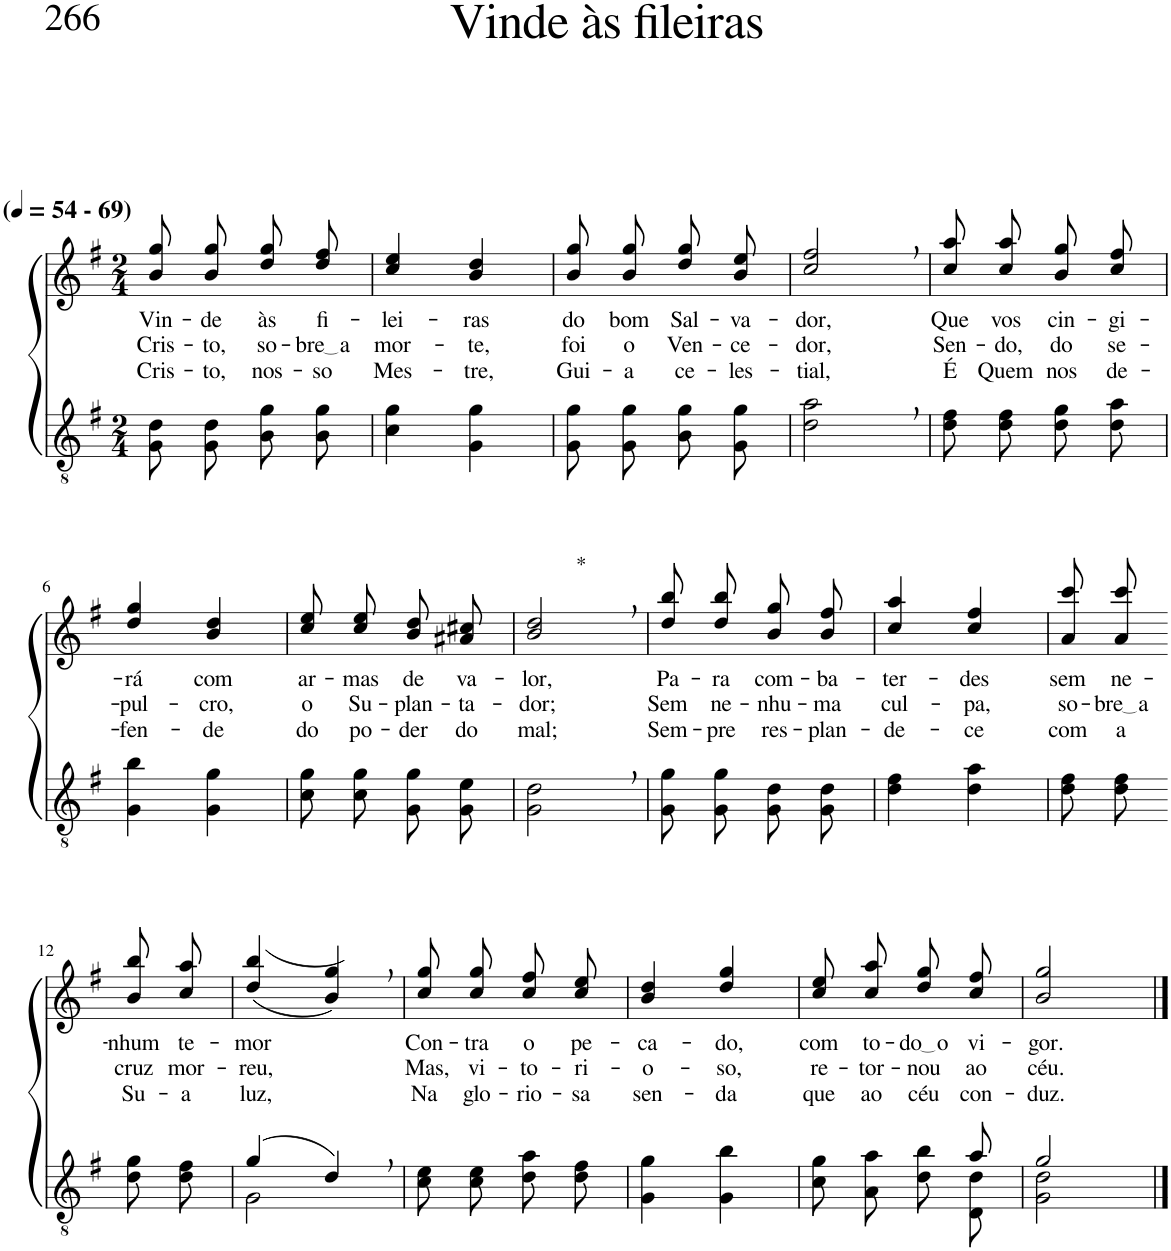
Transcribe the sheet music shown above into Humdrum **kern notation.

**kern	**kern	**text	**text	**text
*part2	*part1	*part1	*part1	*part1
*staff2	*staff1	*staff1	*staff1	*staff1
*I"Parte III e IV	*I"Parte I e II	*	*	*
*clefGv2	*clefG2	*	*	*
*Trd5c9	*Trd5c9	*	*	*
*k[f#]	*k[f#]	*	*	*
*M2/4	*M2/4	*	*	*
*MM54	*MM54	*	*	*
=1	=1	=1	=1	=1
!	!LO:TX:a:B:t=(	!	!	!
!	!LO:TX:a:B:t=- 69)	!	!	!
!	!	!LO:LY:b	!LO:LY:b	!LO:LY:b
8G\ 8d\L	8b\ 8gg\L	Vin-	Cris-	Cris-
!	!	!LO:LY:b	!LO:LY:b	!LO:LY:b
8G\ 8d\J	8b\ 8gg\J	-de	-to,	-to,
!	!	!LO:LY:b	!LO:LY:b	!LO:LY:b
8B\ 8g\L	8dd\ 8gg\L	às	so-	nos-
!	!	!LO:LY:b	!LO:LY:b	!LO:LY:b
8B\ 8g\J	8dd\ 8ff#\J	fi-	bre a	-so
=2	=2	=2	=2	=2
!	!	!LO:LY:b	!LO:LY:b	!LO:LY:b
4c\ 4g\	4cc/ 4ee/	-lei-	mor-	Mes-
!	!	!LO:LY:b	!LO:LY:b	!LO:LY:b
4G\ 4g\	4b/ 4dd/	-ras	-te,	-tre,
=3	=3	=3	=3	=3
!	!	!LO:LY:b	!LO:LY:b	!LO:LY:b
8G\ 8g\L	8b\ 8gg\L	do	foi	Gui-
!	!	!LO:LY:b	!LO:LY:b	!LO:LY:b
8G\ 8g\J	8b\ 8gg\J	bom	o	-a
!	!	!LO:LY:b	!LO:LY:b	!LO:LY:b
8B\ 8g\L	8dd\ 8gg\L	Sal-	Ven-	ce-
!	!	!LO:LY:b	!LO:LY:b	!LO:LY:b
8G\ 8g\J	8b\ 8ee\J	-va-	-ce-	-les-
=4	=4	=4	=4	=4
!	!	!LO:LY:b	!LO:LY:b	!LO:LY:b
2d\, 2a\,	2cc/, 2ff#/,	-dor,	-dor,	-tial,
=5	=5	=5	=5	=5
!	!	!LO:LY:b	!LO:LY:b	!LO:LY:b
8d\ 8f#\L	8cc\ 8aa\L	Que	Sen-	É
!	!	!LO:LY:b	!LO:LY:b	!LO:LY:b
8d\ 8f#\J	8cc\ 8aa\J	vos	-do,	Quem
!	!	!LO:LY:b	!LO:LY:b	!LO:LY:b
8d\ 8g\L	8b\ 8gg\L	cin-	do	nos
!	!	!LO:LY:b	!LO:LY:b	!LO:LY:b
8d\ 8a\J	8cc\ 8ff#\J	-gi-	se-	de-
!!LO:LB:g=z
=6	=6	=6	=6	=6
!	!	!LO:LY:b	!LO:LY:b	!LO:LY:b
4G\ 4b\	4dd/ 4gg/	-rá	-pul-	-fen-
!	!	!LO:LY:b	!LO:LY:b	!LO:LY:b
4G\ 4g\	4b/ 4dd/	com	-cro,	-de
=7	=7	=7	=7	=7
!	!	!LO:LY:b	!LO:LY:b	!LO:LY:b
8c\ 8g\L	8cc\ 8ee\L	ar-	o	do
!	!	!LO:LY:b	!LO:LY:b	!LO:LY:b
8c\ 8g\J	8cc\ 8ee\J	-mas	Su-	po-
!	!	!LO:LY:b	!LO:LY:b	!LO:LY:b
8G\ 8g\L	8b\ 8dd\L	de	-plan-	-der
!	!	!LO:LY:b	!LO:LY:b	!LO:LY:b
8G\ 8e\J	8a#X\ 8cc#X\J	va-	-ta-	do
=8	=8	=8	=8	=8
!	!LO:TX:a:t=*	!	!	!
!	!	!LO:LY:b	!LO:LY:b	!LO:LY:b
2G\, 2d\,	2b/, 2dd/,	-lor,	-dor;	mal;
=9	=9	=9	=9	=9
!	!	!LO:LY:b	!LO:LY:b	!LO:LY:b
8G\ 8g\L	8dd\ 8bb\L	Pa-	Sem	Sem-
!	!	!LO:LY:b	!LO:LY:b	!LO:LY:b
8G\ 8g\J	8dd\ 8bb\J	-ra	ne-	-pre
!	!	!LO:LY:b	!LO:LY:b	!LO:LY:b
8G\ 8d\L	8b\ 8gg\L	com-	-nhu-	res-
!	!	!LO:LY:b	!LO:LY:b	!LO:LY:b
8G\ 8d\J	8b\ 8ff#\J	-ba-	-ma	-plan-
=10	=10	=10	=10	=10
!	!	!LO:LY:b	!LO:LY:b	!LO:LY:b
4d\ 4f#\	4cc/ 4aa/	-ter-	cul-	-de-
!	!	!LO:LY:b	!LO:LY:b	!LO:LY:b
4d\ 4a\	4cc/ 4ff#/	-des	-pa,	-ce
=11	=11	=11	=11	=11
!	!	!LO:LY:b	!LO:LY:b	!LO:LY:b
8d\ 8f#\L	8a\ 8ccc\L	sem	so-	com
!	!	!LO:LY:b	!LO:LY:b	!LO:LY:b
8d\ 8f#\J	8a\ 8ccc\J	ne-	bre a	a
!!LO:LB:g=z
=12-	=12-	=12-	=12-	=12-
!	!	!LO:LY:b	!LO:LY:b	!LO:LY:b
8d\ 8g\L	8b\ 8bb\L	-nhum	cruz	Su-
!	!	!LO:LY:b	!LO:LY:b	!LO:LY:b
8d\ 8f#\J	8cc\ 8aa\J	te-	mor-	-a
=13	=13	=13	=13	=13
*^	*	*	*	*
!	!	!	!LO:LY:b	!LO:LY:b	!LO:LY:b
(4g/	2G\	((4dd/ 4bb/	-mor	-reu,	luz,
4d,/)	.	4b/, 4gg/,))	.	.	.
*v	*v	*	*	*	*
=14	=14	=14	=14	=14
!	!	!LO:LY:b	!LO:LY:b	!LO:LY:b
8c\ 8e\L	8cc\ 8gg\L	Con-	Mas,	Na
!	!	!LO:LY:b	!LO:LY:b	!LO:LY:b
8c\ 8e\J	8cc\ 8gg\J	-tra	vi-	glo-
!	!	!LO:LY:b	!LO:LY:b	!LO:LY:b
8d\ 8a\L	8cc\ 8ff#\L	o	-to-	-rio-
!	!	!LO:LY:b	!LO:LY:b	!LO:LY:b
8d\ 8f#\J	8cc\ 8ee\J	pe-	-ri-	-sa
=15	=15	=15	=15	=15
!	!	!LO:LY:b	!LO:LY:b	!LO:LY:b
4G\ 4g\	4b/ 4dd/	-ca-	-o-	sen-
!	!	!LO:LY:b	!LO:LY:b	!LO:LY:b
4G\ 4b\	4dd/ 4gg/	-do,	-so,	-da
=16	=16	=16	=16	=16
*^	*	*	*	*
!	!	!	!LO:LY:b	!LO:LY:b	!LO:LY:b
4.ryy	8c\ 8g\L	8cc\ 8ee\L	com	re-	que
!	!	!	!LO:LY:b	!LO:LY:b	!LO:LY:b
.	8A\ 8a\J	8cc\ 8aa\J	to-	-tor-	ao
!	!	!	!LO:LY:b	!LO:LY:b	!LO:LY:b
.	8d\ 8b\L	8dd\ 8gg\L	do o	-nou	céu
!	!	!	!LO:LY:b	!LO:LY:b	!LO:LY:b
8a/	8D\ 8d\J	8cc\ 8ff#\J	vi-	ao	con-
=17	=17	=17	=17	=17	=17
!	!	!	!LO:LY:b	!LO:LY:b	!LO:LY:b
2g/	2G\ 2d\	2b/ 2gg/	-gor.	céu.	-duz.
*v	*v	*	*	*	*
==	==	==	==	==
*-	*-	*-	*-	*-
